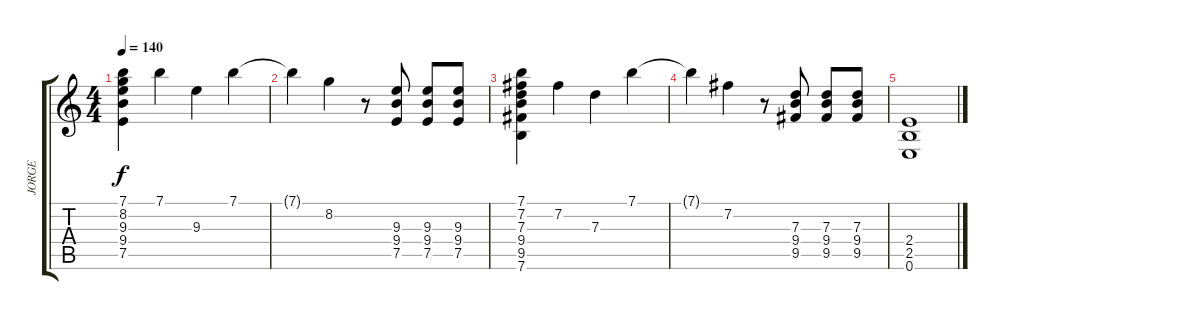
\track ("JORGE" "JORGE") {instrument overdrivenguitar}
\staff {score tabs}
\tuning (E4 B3 G3 D3 A2 E2) {hide}
\ts (4 4)
\tempo 140
\clef g2
\ks c
(7.1 8.2 9.3 9.4 7.5).4{dy f} 7.1.4 9.3.4 7.1.4 |
7.1{t}.4 8.2.4 r.8 (9.3 9.4 7.5).8 (9.3 9.4 7.5).8 (9.3 9.4 7.5).8 |
(7.1 7.2 7.3 9.4 9.5 7.6).4 7.2.4 7.3.4 7.1.4 |
7.1{t}.4 7.2.4 r.8 (7.3 9.4 9.5).8 (7.3 9.4 9.5).8 (7.3 9.4 9.5).8 |
(2.4 2.5 0.6).1
